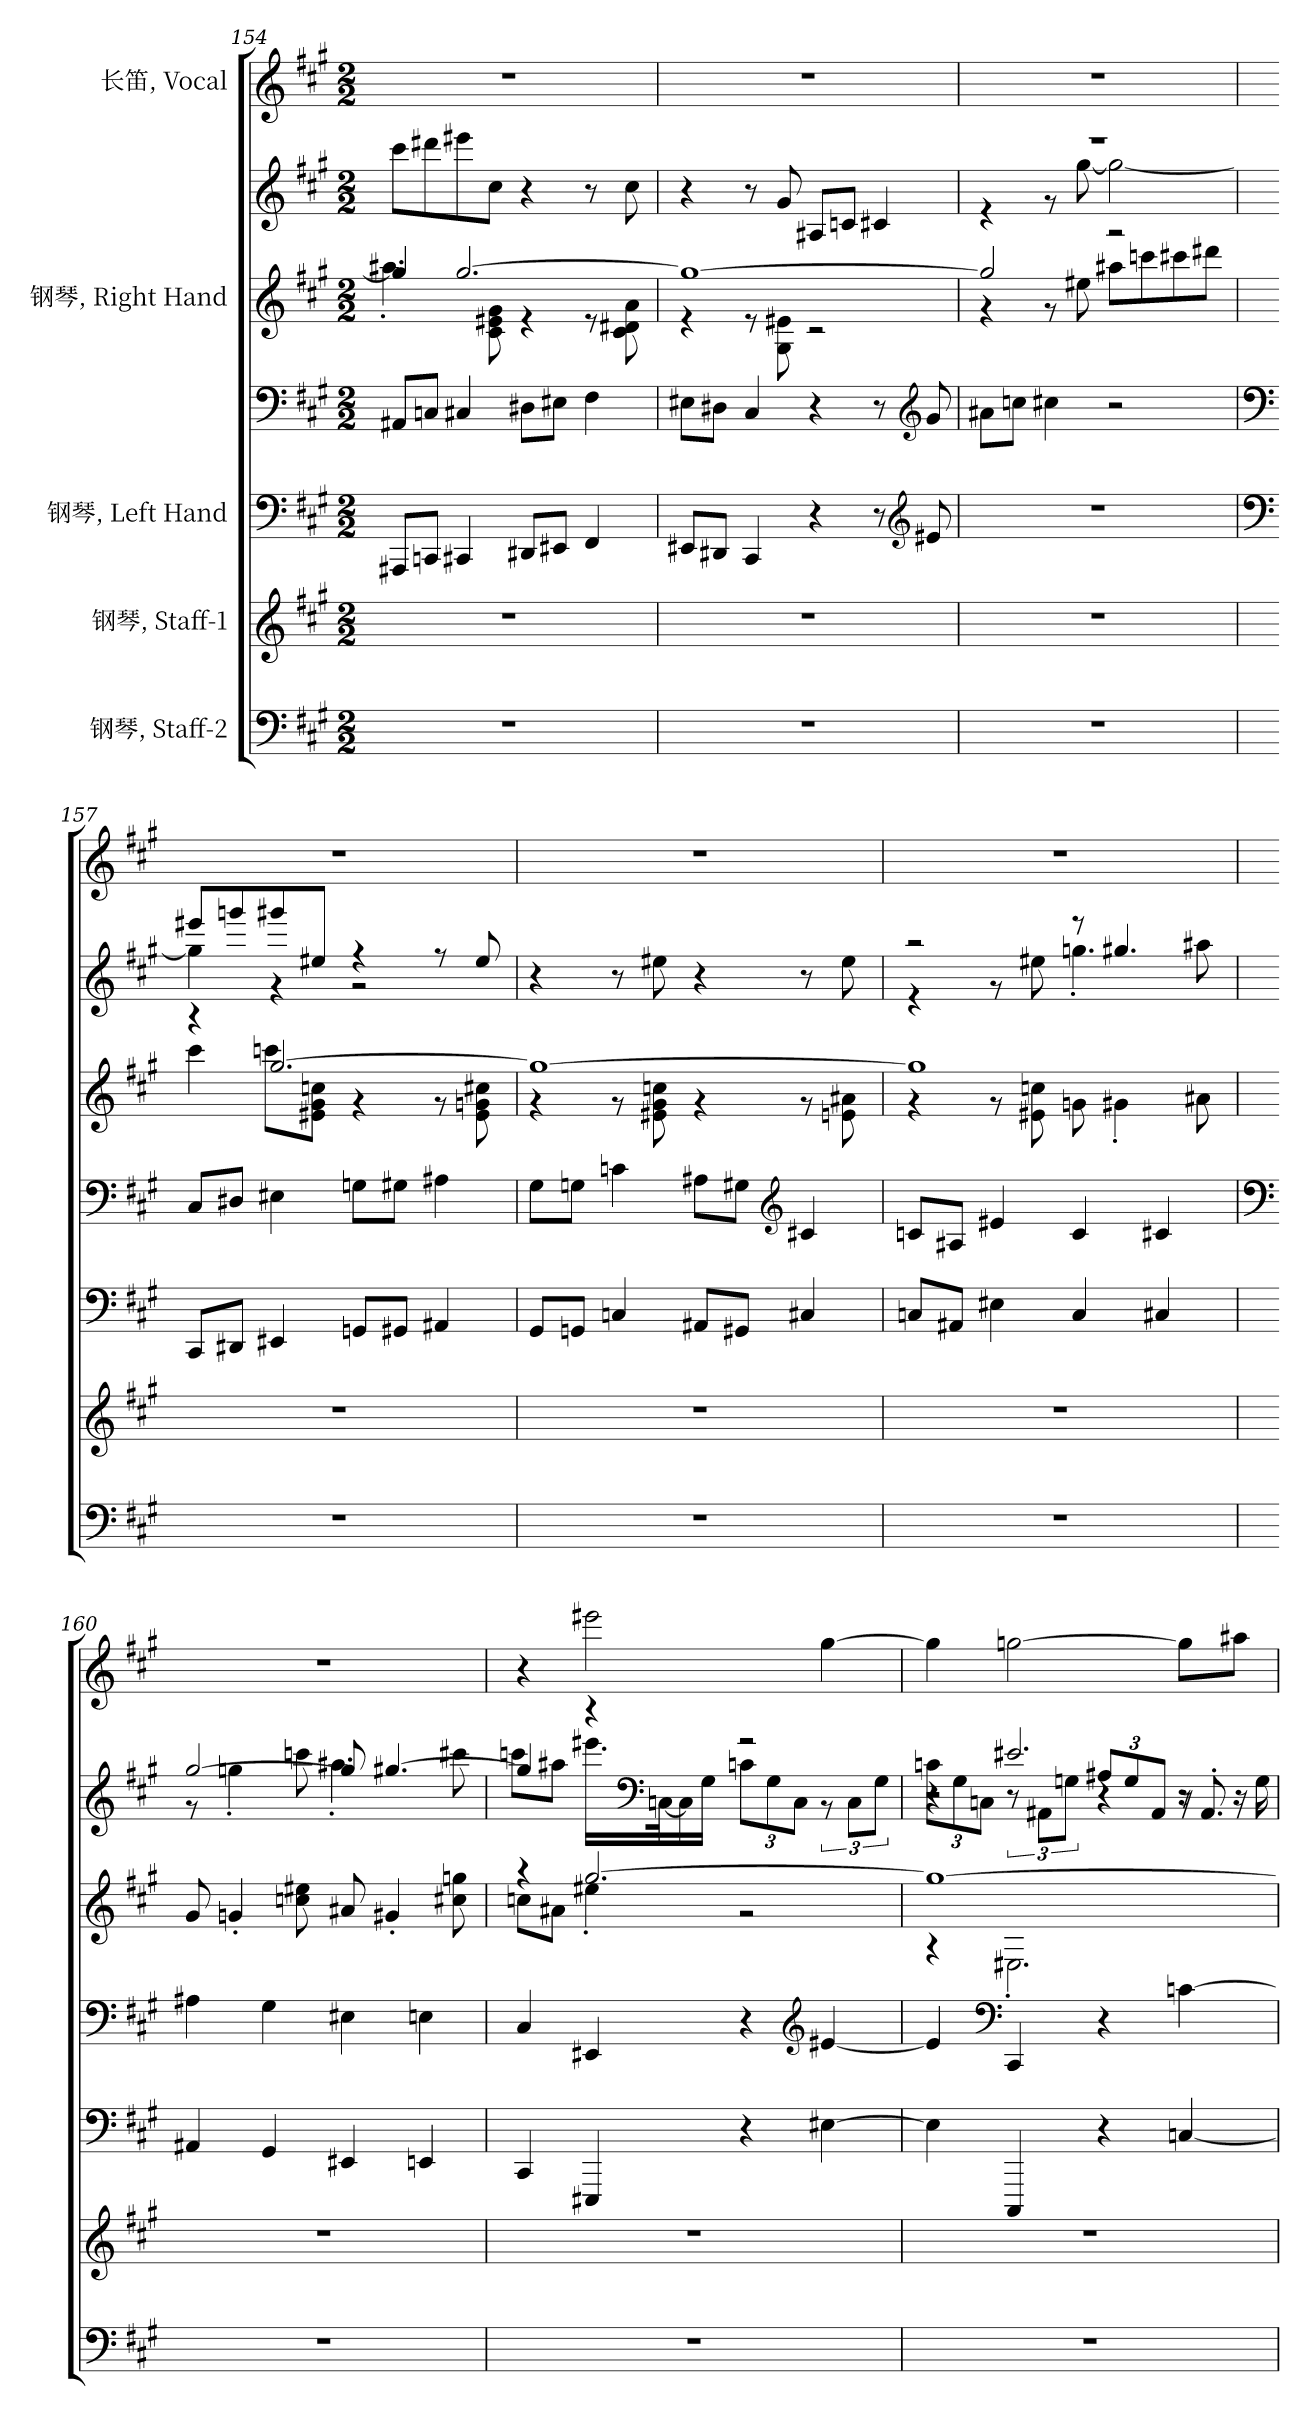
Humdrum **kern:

**kern	**kern	**kern	**kern	**kern	**kern	**kern
*part5	*part4	*part3	*part3	*part2	*part2	*part1
*staff7	*staff6	*staff5	*staff4	*staff3	*staff2	*staff1
*I"钢琴, Staff-2	*I"钢琴, Staff-1	*I"钢琴, Left Hand	*	*I"钢琴, Right Hand	*	*I"长笛, Vocal
!!LO:PB:g=z
*clefF4	*clefG2	*clefF4	*clefF4	*clefG2	*clefG2	*clefG2
*k[f#c#g#]	*k[f#c#g#]	*k[f#c#g#]	*k[f#c#g#]	*k[f#c#g#]	*k[f#c#g#]	*k[f#c#g#]
*M2/2	*M2/2	*M2/2	*M2/2	*M2/2	*M2/2	*M2/2
=154	=154	=154	=154	=154	=154	=154
*	*	*	*	*^	*	*
1r	1r	8AAA#X/L	8AA#X/L	4gg#/]	4.aa#X'\	8ccc#\L	1r
.	.	8CCn/J	8Cn/J	.	.	8ddd#X\	.
.	.	4CC#X/	4C#X/	[2.gg#/	.	8eee#X\	.
.	.	.	.	.	8c#\ 8e#X\ 8g#\	8cc#\J	.
.	.	8DD#X/L	8D#X\L	.	4r	4r	.
.	.	8EE#X/J	8E#X\J	.	.	.	.
.	.	4FF#/	4F#\	.	8r	8r	.
.	.	.	.	.	8c#\ 8d#X\ 8a\	8cc#\	.
=155	=155	=155	=155	=155	=155	=155	=155
1r	1r	8EE#X/L	8E#X\L	1gg#_	4r	4r	1r
.	.	8DD#X/J	8D#X\J	.	.	.	.
.	.	4CC#/	4C#/	.	8r	8r	.
.	.	.	.	.	8G#\ 8e#X\	8g#/	.
.	.	4r	4r	.	2r	8A#X/L	.
.	.	.	.	.	.	8cn/J	.
.	.	8r	8r	.	.	4c#X/	.
*	*	*clefG2	*clefG2	*	*	*	*
.	.	8e#X/	8g#/	.	.	.	.
!!LO:PB:g=z
=156	=156	=156	=156	=156	=156	=156	=156
*	*	*	*	*	*	*^	*
1r	1r	1r	8a#X\L	2gg#/]	4r	1r	4r	1r
.	.	.	8ccn\J	.	.	.	.	.
.	.	.	4cc#X\	.	8r	.	8r	.
.	.	.	.	.	8ee#X\	.	[8gg#\	.
.	.	.	2r	2r	8aa#X\L	.	2gg#\_	.
.	.	.	.	.	8cccn\	.	.	.
.	.	.	.	.	8ccc#X\	.	.	.
.	.	.	.	.	8ddd#X\J	.	.	.
=157	=157	=157	=157	=157	=157	=157	=157	=157
*	*	*clefF4	*clefF4	*	*	*	*	*
1r	1r	8CC#/L	8C#/L	4r	4ccc#\	8eee#X/L	4gg#\]	1r
.	.	8DD#X/J	8D#X/J	.	.	8gggn/	.	.
.	.	4EE#X/	4E#X\	[2.gg#/	8cccn\L	8ggg#X/	4r	.
.	.	.	.	.	8e#X\ 8g#\ 8ccn\J	8ee#X/J	.	.
.	.	8GGn/L	8Gn\L	.	4r	4r	2r	.
.	.	8GG#X/J	8G#X\J	.	.	.	.	.
.	.	4AA#X/	4A#X\	.	8r	8r	.	.
.	.	.	.	.	8e#\ 8gn\ 8cc#X\	8ee#/	.	.
*	*	*	*	*	*	*v	*v	*
!!LO:PB:g=z
=158	=158	=158	=158	=158	=158	=158	=158
1r	1r	8GG#/L	8G#\L	1gg#_	4r	4r	1r
.	.	8GGn/J	8Gn\J	.	.	.	.
.	.	4Cn/	4cn\	.	8r	8r	.
.	.	.	.	.	8e#X\ 8g#\ 8ccn\	8ee#X\	.
.	.	8AA#X/L	8A#X\L	.	4r	4r	.
.	.	8GG#X/J	8G#X\J	.	.	.	.
*	*	*	*clefG2	*	*	*	*
.	.	4C#X/	4c#X/	.	8r	8r	.
.	.	.	.	.	8en\ 8a#X\	8ee#\	.
=159	=159	=159	=159	=159	=159	=159	=159
*	*	*	*	*	*	*^	*
1r	1r	8Cn/L	8cn/L	1gg#]	4r	2r	4r	1r
.	.	8AA#X/J	8A#X/J	.	.	.	.	.
.	.	4E#X\	4e#X/	.	8r	.	8r	.
.	.	.	.	.	8e#X\ 8ccn\	.	8ee#X\	.
.	.	4C/	4c/	.	8gn\	8r	4.ggn'\	.
.	.	.	.	.	4g#X'\	4.gg#X/	.	.
.	.	4C#X/	4c#X/	.	.	.	.	.
.	.	.	.	.	8a#X\	.	8aa#X\	.
*	*	*	*	*v	*v	*	*	*
!!LO:PB:g=z
=160	=160	=160	=160	=160	=160	=160	=160
*	*	*	*clefF4	*	*	*	*
1r	1r	4AA#X/	4A#X\	8g#/	[2gg#/	8r	1r
.	.	.	.	4gn'/	.	4ggn'\	.
.	.	4GG#/	4G#\	.	.	.	.
.	.	.	.	8ccn\ 8ee#X\	.	8cccn\	.
.	.	4EE#X/	4E#X\	8a#X/	8gg#/]	4.aa#X'\	.
.	.	.	.	4g#X'/	[4.gg#X/	.	.
.	.	4EEn/	4En\	.	.	.	.
.	.	.	.	8cc#X\ 8ggn\	.	8ccc#X\	.
=161	=161	=161	=161	=161	=161	=161	=161
*	*	*	*	*^	*	*	*
1r	1r	4CC#/	4C#/	4r	8ccn\L	4gg#/]	8cccn\L	4r
.	.	.	.	.	8a#X\J	.	8aa#X\J	.
.	.	4EEE#X/	4EE#X/	[2.gg#/	4ee#X'\	4r	16.eee#X\LL	2eee#X\
*	*	*	*	*	*	*clefF4	*	*
.	.	.	.	.	.	.	[32Cn\K	.
.	.	.	.	.	.	.	16C\]	.
.	.	.	.	.	.	.	16G#\JJ	.
*	*	*	*	*	*	*	*Xbrackettup	*
.	.	4r	4r	.	2r	2r	12cn\L	.
.	.	.	.	.	.	.	12G#\	.
.	.	.	.	.	.	.	12C\J	.
*	*	*	*clefG2	*	*	*	*	*
*	*	*	*	*	*	*	*brackettup	*
.	.	[4E#X\	[4e#X/	.	.	.	12r	[4gg#\
.	.	.	.	.	.	.	12C\L	.
.	.	.	.	.	.	.	12G#\J	.
!!LO:PB:g=z
=162	=162	=162	=162	=162	=162	=162	=162	=162
*	*	*	*	*	*	*	*Xbrackettup	*
*	*	*	*	*	*	*	*^	*
1r	1r	4E#\]	4e#/]	1gg#_	4r	4r	12cn\L	2r	4gg#\]
.	.	.	.	.	.	.	12G#\	.	.
.	.	.	.	.	.	.	12Cn\J	.	.
*	*	*	*clefF4	*	*	*	*	*	*
*	*	*	*	*	*	*	*brackettup	*	*
.	.	4CCC#/	4CC#/	.	2.E#X'\	2.e#X/	12r	.	[2ggn\
.	.	.	.	.	.	.	12AA#X\L	.	.
.	.	.	.	.	.	.	12Gn\J	.	.
*	*	*	*	*	*	*	*	*Xbrackettup	*
.	.	4r	4r	.	.	.	4r	12A#X/L	.
.	.	.	.	.	.	.	.	12G/	.
.	.	.	.	.	.	.	.	12AA#/J	.
.	.	[4Cn/	[4cn\	.	.	.	8r	16r	8gg\L]
.	.	.	.	.	.	.	.	8.AA#'/	.
.	.	.	.	.	.	.	16r	.	8aa#X\J
.	.	.	.	.	.	.	16G\	.	.
*	*	*	*	*v	*v	*	*	*	*
*	*	*	*	*	*v	*v	*v	*
=	=	=	=	=	=	=
*-	*-	*-	*-	*-	*-	*-
